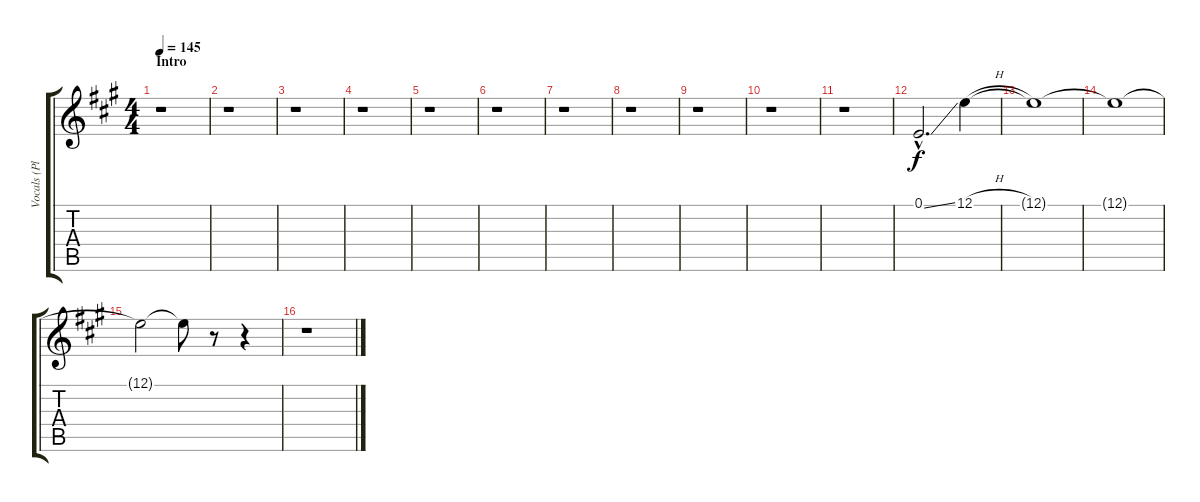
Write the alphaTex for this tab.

\track ("Vocals (Plant)" "Vocals (Pl") {instrument lead2sawtooth}
\staff {score tabs}
\tuning (E4 B3 G3 D3 A2 E2) {hide}
\ts (4 4)
\section ("" "Intro")
\tempo 145
\clef g2
\ks a
r.1{dy f instrument lead2sawtooth} |
r.1 |
r.1 |
r.1 |
r.1 |
r.1 |
r.1 |
r.1 |
r.1 |
r.1 |
r.1 |
0.1{ss hac}.2{d} 12.1{h}.4 |
12.1{t}.1 |
12.1{t}.1 |
12.1{t}.2 12.1{t}.8 r.8 r.4 |
r.1
